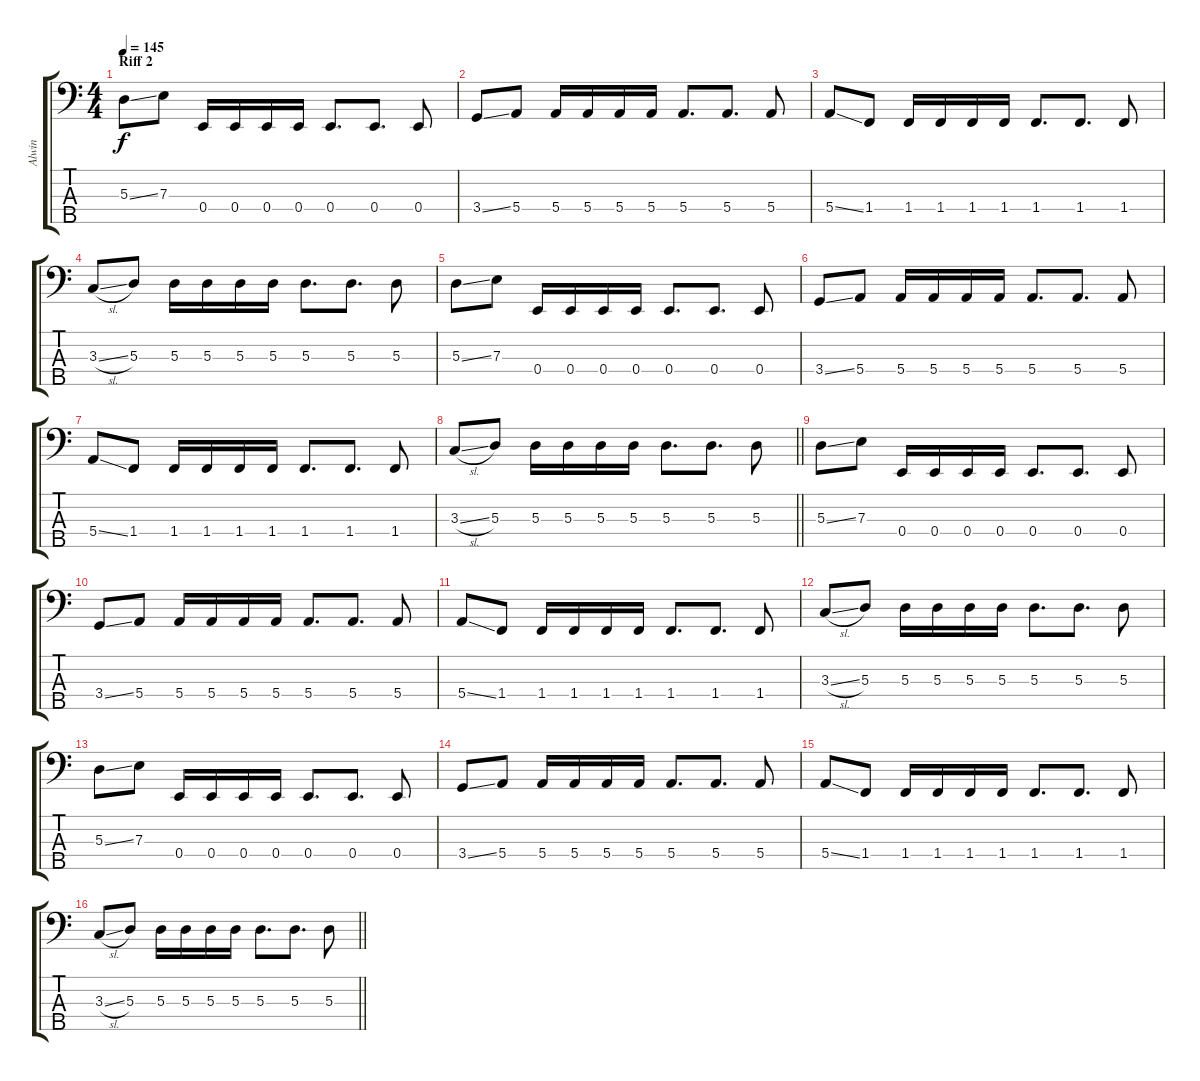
\track ("Alwin" "Alwin") {instrument electricbassfinger}
\staff {score tabs}
\tuning (G2 D2 A1 E1 B0) {hide}
\ts (4 4)
\section ("" "Riff 2")
\tempo 145
\clef f4
\ks c
5.3{ss}.8{dy f} 7.3.8 0.4.16 0.4.16 0.4.16 0.4.16 0.4.8{d} 0.4.8{d} 0.4.8 |
3.4{ss}.8 5.4.8 5.4.16 5.4.16 5.4.16 5.4.16 5.4.8{d} 5.4.8{d} 5.4.8 |
5.4{ss}.8 1.4.8 1.4.16 1.4.16 1.4.16 1.4.16 1.4.8{d} 1.4.8{d} 1.4.8 |
3.3{sl}.8 5.3.8 5.3.16 5.3.16 5.3.16 5.3.16 5.3.8{d} 5.3.8{d} 5.3.8 |
5.3{ss}.8 7.3.8 0.4.16 0.4.16 0.4.16 0.4.16 0.4.8{d} 0.4.8{d} 0.4.8 |
3.4{ss}.8 5.4.8 5.4.16 5.4.16 5.4.16 5.4.16 5.4.8{d} 5.4.8{d} 5.4.8 |
5.4{ss}.8 1.4.8 1.4.16 1.4.16 1.4.16 1.4.16 1.4.8{d} 1.4.8{d} 1.4.8 |
\barLineRight lightlight
3.3{sl}.8 5.3.8 5.3.16 5.3.16 5.3.16 5.3.16 5.3.8{d} 5.3.8{d} 5.3.8 |
5.3{ss}.8 7.3.8 0.4.16 0.4.16 0.4.16 0.4.16 0.4.8{d} 0.4.8{d} 0.4.8 |
3.4{ss}.8 5.4.8 5.4.16 5.4.16 5.4.16 5.4.16 5.4.8{d} 5.4.8{d} 5.4.8 |
5.4{ss}.8 1.4.8 1.4.16 1.4.16 1.4.16 1.4.16 1.4.8{d} 1.4.8{d} 1.4.8 |
3.3{sl}.8 5.3.8 5.3.16 5.3.16 5.3.16 5.3.16 5.3.8{d} 5.3.8{d} 5.3.8 |
5.3{ss}.8 7.3.8 0.4.16 0.4.16 0.4.16 0.4.16 0.4.8{d} 0.4.8{d} 0.4.8 |
3.4{ss}.8 5.4.8 5.4.16 5.4.16 5.4.16 5.4.16 5.4.8{d} 5.4.8{d} 5.4.8 |
5.4{ss}.8 1.4.8 1.4.16 1.4.16 1.4.16 1.4.16 1.4.8{d} 1.4.8{d} 1.4.8 |
\barLineRight lightlight
3.3{sl}.8 5.3.8 5.3.16 5.3.16 5.3.16 5.3.16 5.3.8{d} 5.3.8{d} 5.3.8
